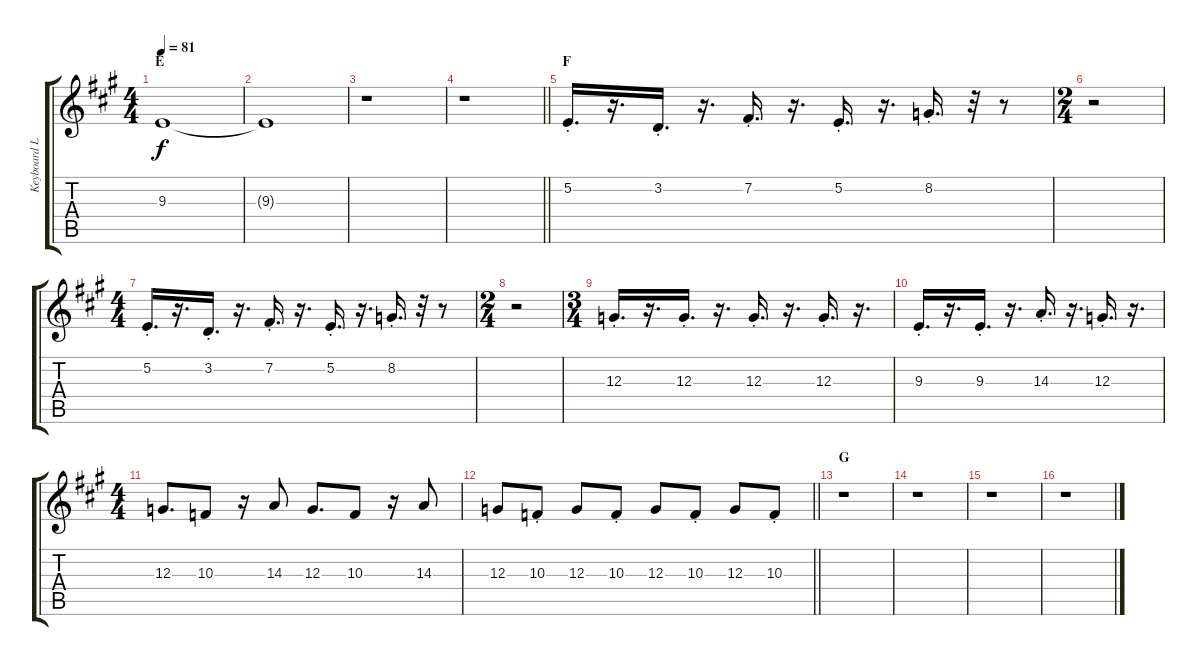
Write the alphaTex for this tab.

\track ("Keyboard Lead II" "Keyboard L") {instrument stringensemble1}
\staff {score tabs}
\tuning (E4 B3 G3 D3 A2 E2) {hide}
\ts (4 4)
\section ("" "E")
\tempo 81
\clef g2
\ks f#minor
9.3.1{dy f volume 8} |
9.3{t}.1{volume 0} |
r.1 |
\barLineRight lightlight
r.1 |
\section ("" "F")
5.2{st}.16{d volume 13} r.16{d} 3.2{st}.16{d} r.16{d} 7.2{st}.16{d} r.16{d} 5.2{st}.16{d} r.16{d} 8.2{st}.16{d} r.32 r.8 |
\ts (2 4)
r.2 |
\ts (4 4)
5.2{st}.16{d} r.16{d} 3.2{st}.16{d} r.16{d} 7.2{st}.16{d} r.16{d} 5.2{st}.16{d} r.16{d} 8.2{st}.16{d} r.32 r.8 |
\ts (2 4)
r.2 |
\ts (3 4)
12.3{st}.16{d} r.16{d} 12.3{st}.16{d} r.16{d} 12.3{st}.16{d} r.16{d} 12.3{st}.16{d} r.16{d} |
9.3{st}.16{d} r.16{d} 9.3{st}.16{d} r.16{d} 14.3{st}.16{d} r.16{d} 12.3{st}.16{d} r.16{d} |
\ts (4 4)
12.3.8{d} 10.3.8 r.16 14.3.8 12.3.8{d} 10.3.8 r.16 14.3.8 |
\barLineRight lightlight
12.3.8 10.3{st}.8 12.3.8 10.3{st}.8 12.3.8 10.3{st}.8 12.3.8 10.3{st}.8 |
\section ("" "G")
r.1 |
r.1 |
r.1 |
r.1
